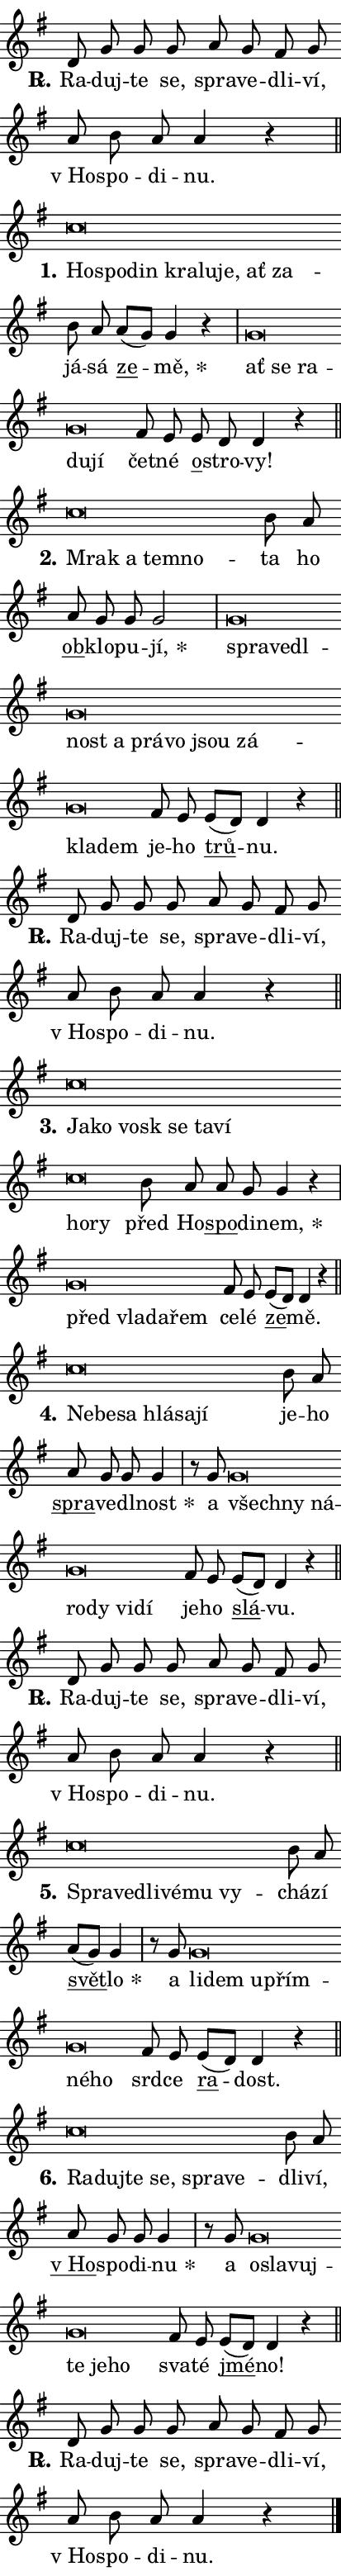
\version "2.22.1"
\header { tagline = "" }
\paper {
  indent = 0\cm
  top-margin = 0\cm
  right-margin = 0\cm
  bottom-margin = 0\cm
  left-margin = 0\cm
  paper-width = 7\cm
  page-breaking = #ly:one-page-breaking
  system-system-spacing.basic-distance = #11
  score-system-spacing.basic-distance = #11.3
  ragged-last = ##f
}


%% Author: Thomas Morley
%% https://lists.gnu.org/archive/html/lilypond-user/2020-05/msg00002.html
#(define (line-position grob)
"Returns position of @var[grob} in current system:
   @code{'start}, if at first time-step
   @code{'end}, if at last time-step
   @code{'middle} otherwise
"
  (let* ((col (ly:item-get-column grob))
         (ln (ly:grob-object col 'left-neighbor))
         (rn (ly:grob-object col 'right-neighbor))
         (col-to-check-left (if (ly:grob? ln) ln col))
         (col-to-check-right (if (ly:grob? rn) rn col))
         (break-dir-left
           (and
             (ly:grob-property col-to-check-left 'non-musical #f)
             (ly:item-break-dir col-to-check-left)))
         (break-dir-right
           (and
             (ly:grob-property col-to-check-right 'non-musical #f)
             (ly:item-break-dir col-to-check-right))))
        (cond ((eqv? 1 break-dir-left) 'start)
              ((eqv? -1 break-dir-right) 'end)
              (else 'middle))))

#(define (tranparent-at-line-position vctor)
  (lambda (grob)
  "Relying on @code{line-position} select the relevant enry from @var{vctor}.
Used to determine transparency,"
    (case (line-position grob)
      ((end) (not (vector-ref vctor 0)))
      ((middle) (not (vector-ref vctor 1)))
      ((start) (not (vector-ref vctor 2))))))

noteHeadBreakVisibility =
#(define-music-function (break-visibility)(vector?)
"Makes @code{NoteHead}s transparent relying on @var{break-visibility}"
#{
  \override NoteHead.transparent =
    #(tranparent-at-line-position break-visibility)
#})

#(define delete-ledgers-for-transparent-note-heads
  (lambda (grob)
    "Reads whether a @code{NoteHead} is transparent.
If so this @code{NoteHead} is removed from @code{'note-heads} from
@var{grob}, which is supposed to be @code{LedgerLineSpanner}.
As a result ledgers are not printed for this @code{NoteHead}"
    (let* ((nhds-array (ly:grob-object grob 'note-heads))
           (nhds-list
             (if (ly:grob-array? nhds-array)
                 (ly:grob-array->list nhds-array)
                 '()))
           ;; Relies on the transparent-property being done before
           ;; Staff.LedgerLineSpanner.after-line-breaking is executed.
           ;; This is fragile ...
           (to-keep
             (remove
               (lambda (nhd)
                 (ly:grob-property nhd 'transparent #f))
               nhds-list)))
      ;; TODO find a better method to iterate over grob-arrays, similiar
      ;; to filter/remove etc for lists
      ;; For now rebuilt from scratch
      (set! (ly:grob-object grob 'note-heads)  '())
      (for-each
        (lambda (nhd)
          (ly:pointer-group-interface::add-grob grob 'note-heads nhd))
        to-keep))))

hideNotes = {
  \noteHeadBreakVisibility #begin-of-line-visible
}
unHideNotes = {
  \noteHeadBreakVisibility #all-visible
}

% work-around for resetting accidentals
% https://lilypond.org/doc/v2.23/Documentation/notation/displaying-rhythms#unmetered-music
cadenzaMeasure = {
  \cadenzaOff
  \partial 1024 s1024
  \cadenzaOn
}

#(define-markup-command (accent layout props text) (markup?)
  "Underline accented syllable"
  (interpret-markup layout props
    #{\markup \override #'(offset . 4.3) \underline { #text }#}))

responsum = \markup \concat {
  "R" \hspace #-1.05 \path #0.1 #'((moveto 0 0.07) (lineto 0.9 0.8)) \hspace #0.05 "."
}

\layout {
    \context {
        \Staff
        \remove "Time_signature_engraver"
        \override LedgerLineSpanner.after-line-breaking = #delete-ledgers-for-transparent-note-heads
    }
    \context {
        \Voice {
            \override NoteHead.output-attributes = #'((class . "notehead"))
            \override Hairpin.height = #0.55
        }
    }
    \context {
        \Lyrics {
            \override StanzaNumber.output-attributes = #'((class . "stanzanumber"))
            \override LyricSpace.minimum-distance = #0.9
            \override LyricText.font-name = #"TeX Gyre Schola"
            \override LyricText.font-size = 1
            \override StanzaNumber.font-name = #"TeX Gyre Schola Bold"
            \override StanzaNumber.font-size = 1
        }
    }
}

% magnetic-lyrics.ily
%
%   written by
%     Jean Abou Samra <jean@abou-samra.fr>
%     Werner Lemberg <wl@gnu.org>
%
%   adapted by
%     Jiri Hon <jiri.hon@gmail.com>
%
% Version 2022-Apr-15

% https://www.mail-archive.com/lilypond-user@gnu.org/msg149350.html

#(define (Left_hyphen_pointer_engraver context)
   "Collect syllable-hyphen-syllable occurrences in lyrics and store
them in properties.  This engraver only looks to the left.  For
example, if the lyrics input is @code{foo -- bar}, it does the
following.

@itemize @bullet
@item
Set the @code{text} property of the @code{LyricHyphen} grob between
@q{foo} and @q{bar} to @code{foo}.

@item
Set the @code{left-hyphen} property of the @code{LyricText} grob with
text @q{foo} to the @code{LyricHyphen} grob between @q{foo} and
@q{bar}.
@end itemize

Use this auxiliary engraver in combination with the
@code{lyric-@/text::@/apply-@/magnetic-@/offset!} hook."
   (let ((hyphen #f)
         (text #f))
     (make-engraver
      (acknowledgers
       ((lyric-syllable-interface engraver grob source-engraver)
        (set! text grob)))
      (end-acknowledgers
       ((lyric-hyphen-interface engraver grob source-engraver)
        ;(when (not (grob::has-interface grob 'lyric-space-interface))
          (set! hyphen grob)));)
      ((stop-translation-timestep engraver)
       (when (and text hyphen)
         (ly:grob-set-object! text 'left-hyphen hyphen))
       (set! text #f)
       (set! hyphen #f)))))

#(define (lyric-text::apply-magnetic-offset! grob)
   "If the space between two syllables is less than the value in
property @code{LyricText@/.details@/.squash-threshold}, move the right
syllable to the left so that it gets concatenated with the left
syllable.

Use this function as a hook for
@code{LyricText@/.after-@/line-@/breaking} if the
@code{Left_@/hyphen_@/pointer_@/engraver} is active."
   (let ((hyphen (ly:grob-object grob 'left-hyphen #f)))
     (when hyphen
       (let ((left-text (ly:spanner-bound hyphen LEFT)))
         (when (grob::has-interface left-text 'lyric-syllable-interface)
           (let* ((common (ly:grob-common-refpoint grob left-text X))
                  (this-x-ext (ly:grob-extent grob common X))
                  (left-x-ext
                   (begin
                     ;; Trigger magnetism for left-text.
                     (ly:grob-property left-text 'after-line-breaking)
                     (ly:grob-extent left-text common X)))
                  ;; `delta` is the gap width between two syllables.
                  (delta (- (interval-start this-x-ext)
                            (interval-end left-x-ext)))
                  (details (ly:grob-property grob 'details))
                  (threshold (assoc-get 'squash-threshold details 0.2)))
             (when (< delta threshold)
               (let* (;; We have to manipulate the input text so that
                      ;; ligatures crossing syllable boundaries are not
                      ;; disabled.  For languages based on the Latin
                      ;; script this is essentially a beautification.
                      ;; However, for non-Western scripts it can be a
                      ;; necessity.
                      (lt (ly:grob-property left-text 'text))
                      (rt (ly:grob-property grob 'text))
                      (is-space (grob::has-interface hyphen 'lyric-space-interface))
                      (space (if is-space " " ""))
                      (space-markup (grob-interpret-markup grob " "))
                      (space-size (interval-length (ly:stencil-extent space-markup X)))
                      (extra-delta (if is-space space-size 0))
                      ;; Append new syllable.
                      (ltrt-space (if (and (string? lt) (string? rt))
                                (string-append lt space rt)
                                (make-concat-markup (list lt space rt))))
                      ;; Right-align `ltrt` to the right side.
                      (ltrt-space-markup (grob-interpret-markup
                               grob
                               (make-translate-markup
                                (cons (interval-length this-x-ext) 0)
                                (make-right-align-markup ltrt-space)))))
                 (begin
                   ;; Don't print `left-text`.
                   (ly:grob-set-property! left-text 'stencil #f)
                   ;; Set text and stencil (which holds all collected
                   ;; syllables so far) and shift it to the left.
                   (ly:grob-set-property! grob 'text ltrt-space)
                   (ly:grob-set-property! grob 'stencil ltrt-space-markup)
                   (ly:grob-translate-axis! grob (- (- delta extra-delta)) X))))))))))


#(define (lyric-hyphen::displace-bounds-first grob)
   ;; Make very sure this callback isn't triggered too early.
   (let ((left (ly:spanner-bound grob LEFT))
         (right (ly:spanner-bound grob RIGHT)))
     (ly:grob-property left 'after-line-breaking)
     (ly:grob-property right 'after-line-breaking)
     (ly:lyric-hyphen::print grob)))

squashThreshold = #0.4

\layout {
  \context {
    \Lyrics
    \consists #Left_hyphen_pointer_engraver
    \override LyricText.after-line-breaking =
      #lyric-text::apply-magnetic-offset!
    \override LyricHyphen.stencil = #lyric-hyphen::displace-bounds-first
    \override LyricText.details.squash-threshold = \squashThreshold
    \override LyricHyphen.minimum-distance = 0
    \override LyricHyphen.minimum-length = \squashThreshold
  }
}

squash = \override LyricText.details.squash-threshold = 9999
unSquash = \override LyricText.details.squash-threshold = \squashThreshold

left = \override LyricText.self-alignment-X = #LEFT
unLeft = \revert LyricText.self-alignment-X

starOffset = #(lambda (grob) 
                (let ((x_offset (ly:self-alignment-interface::aligned-on-x-parent grob)))
                  (if (= x_offset 0) 0 (+ x_offset 1.2))))

star = #(define-music-function (syllable)(string?)
"Append star separator at the end of a syllable"
#{
  \once \override LyricText.X-offset = #starOffset
  \lyricmode { \markup {
    #syllable
    \override #'((font-name . "TeX Gyre Schola Bold")) \hspace #0.2 \lower #0.65 \larger "*"
  } }
#})

starAccent = #(define-music-function (syllable)(string?)
"Append star separator at the end of a syllable and make accent"
#{
  \once \override LyricText.X-offset = #starOffset
  \lyricmode { \markup {
    \accent #syllable
    \override #'((font-name . "TeX Gyre Schola Bold")) \hspace #0.2 \lower #0.65 \larger "*"
  } }
#})

breath = #(define-music-function (syllable)(string?)
"Append breathing indicator at the end of a syllable"
#{
  \lyricmode { \markup { #syllable "+" } }
#})

optionalBreath = #(define-music-function (syllable)(string?)
"Append optional breathing indicator at the end of a syllable"
#{
  \lyricmode { \markup { #syllable "(+)" } }
#})


\score {
    <<
        \new Voice = "melody" { \cadenzaOn \key g \major \relative { d'8 g g g a g \bar "" fis g \bar "" a b a a4 r \cadenzaMeasure \bar "||" \break } }
        \new Lyrics \lyricsto "melody" { \lyricmode { \set stanza = \responsum
Ra -- duj -- te se, spra -- ve -- dli -- ví, "v Ho" -- spo -- di -- nu. } }
    >>
    \layout {}
}

\score {
    <<
        \new Voice = "melody" { \cadenzaOn \key g \major \relative { c''\breve*1/16 \hideNotes \breve*1/16 \bar "" \breve*1/16 \bar "" \breve*1/16 \bar "" \breve*1/16 \bar "" \breve*1/16 \bar "" \breve*1/16 \breve*1/16 \bar "" \unHideNotes b8 a \bar "" a[( g)] g4 r \cadenzaMeasure \bar "|" g\breve*1/16 \hideNotes \breve*1/16 \bar "" \breve*1/16 \bar "" \breve*1/16 \breve*1/16 \bar "" \unHideNotes fis8 e \bar "" e d d4 r \cadenzaMeasure \bar "||" \break } }
        \new Lyrics \lyricsto "melody" { \lyricmode { \set stanza = "1."
\left Ho -- \squash spo -- din kra -- lu -- je, ať za -- \unLeft \unSquash já -- sá \markup \accent ze -- \star mě, \left ať \squash se ra -- du -- jí \unLeft \unSquash čet -- né \markup \accent o -- stro -- vy! } }
    >>
    \layout {}
}

\score {
    <<
        \new Voice = "melody" { \cadenzaOn \key g \major \relative { c''\breve*1/16 \hideNotes \breve*1/16 \bar "" \breve*1/16 \breve*1/16 \bar "" \unHideNotes b8 a \bar "" a g g g2 \cadenzaMeasure \bar "|" g\breve*1/16 \hideNotes \breve*1/16 \bar "" \breve*1/16 \bar "" \breve*1/16 \bar "" \breve*1/16 \bar "" \breve*1/16 \bar "" \breve*1/16 \bar "" \breve*1/16 \bar "" \breve*1/16 \bar "" \breve*1/16 \breve*1/16 \bar "" \unHideNotes fis8 e \bar "" e[( d)] d4 r \cadenzaMeasure \bar "||" \break } }
        \new Lyrics \lyricsto "melody" { \lyricmode { \set stanza = "2."
\left Mrak \squash a tem -- no -- \unLeft \unSquash ta ho \markup \accent ob -- klo -- pu -- \star jí, \left spra -- \squash ve -- dl -- nost a prá -- vo jsou zá -- kla -- dem \unLeft \unSquash je -- ho \markup \accent trů -- nu. } }
    >>
    \layout {}
}

\score {
    <<
        \new Voice = "melody" { \cadenzaOn \key g \major \relative { d'8 g g g a g \bar "" fis g \bar "" a b a a4 r \cadenzaMeasure \bar "||" \break } }
        \new Lyrics \lyricsto "melody" { \lyricmode { \set stanza = \responsum
Ra -- duj -- te se, spra -- ve -- dli -- ví, "v Ho" -- spo -- di -- nu. } }
    >>
    \layout {}
}

\score {
    <<
        \new Voice = "melody" { \cadenzaOn \key g \major \relative { c''\breve*1/16 \hideNotes \breve*1/16 \bar "" \breve*1/16 \bar "" \breve*1/16 \bar "" \breve*1/16 \bar "" \breve*1/16 \bar "" \breve*1/16 \breve*1/16 \bar "" \unHideNotes b8 a \bar "" a g g4 r \cadenzaMeasure \bar "|" g\breve*1/16 \hideNotes \breve*1/16 \bar "" \breve*1/16 \breve*1/16 \bar "" \unHideNotes fis8 e \bar "" e[( d)] d4 r \cadenzaMeasure \bar "||" \break } }
        \new Lyrics \lyricsto "melody" { \lyricmode { \set stanza = "3."
\left Ja -- \squash ko vosk se ta -- ví ho -- ry \unLeft \unSquash před Ho -- \markup \accent spo -- di -- \star nem, \left před \squash vla -- da -- řem \unLeft \unSquash ce -- lé \markup \accent ze -- mě. } }
    >>
    \layout {}
}

\score {
    <<
        \new Voice = "melody" { \cadenzaOn \key g \major \relative { c''\breve*1/16 \hideNotes \breve*1/16 \bar "" \breve*1/16 \bar "" \breve*1/16 \bar "" \breve*1/16 \breve*1/16 \bar "" \unHideNotes b8 a \bar "" a g g g4 \cadenzaMeasure \bar "|" r8 g8 g\breve*1/16 \hideNotes \breve*1/16 \bar "" \breve*1/16 \bar "" \breve*1/16 \bar "" \breve*1/16 \bar "" \breve*1/16 \breve*1/16 \bar "" \unHideNotes fis8 e \bar "" e[( d)] d4 r \cadenzaMeasure \bar "||" \break } }
        \new Lyrics \lyricsto "melody" { \lyricmode { \set stanza = "4."
\left Ne -- \squash be -- sa hlá -- sa -- jí \unLeft \unSquash je -- ho \markup \accent spra -- ve -- dl -- \star nost a \left všech -- \squash ny ná -- ro -- dy vi -- dí \unLeft \unSquash je -- ho \markup \accent slá -- vu. } }
    >>
    \layout {}
}

\score {
    <<
        \new Voice = "melody" { \cadenzaOn \key g \major \relative { d'8 g g g a g \bar "" fis g \bar "" a b a a4 r \cadenzaMeasure \bar "||" \break } }
        \new Lyrics \lyricsto "melody" { \lyricmode { \set stanza = \responsum
Ra -- duj -- te se, spra -- ve -- dli -- ví, "v Ho" -- spo -- di -- nu. } }
    >>
    \layout {}
}

\score {
    <<
        \new Voice = "melody" { \cadenzaOn \key g \major \relative { c''\breve*1/16 \hideNotes \breve*1/16 \bar "" \breve*1/16 \bar "" \breve*1/16 \bar "" \breve*1/16 \breve*1/16 \bar "" \unHideNotes b8 a \bar "" a[( g)] g4 \cadenzaMeasure \bar "|" r8 g8 g\breve*1/16 \hideNotes \breve*1/16 \bar "" \breve*1/16 \bar "" \breve*1/16 \bar "" \breve*1/16 \breve*1/16 \bar "" \unHideNotes fis8 e \bar "" e[( d)] d4 r \cadenzaMeasure \bar "||" \break } }
        \new Lyrics \lyricsto "melody" { \lyricmode { \set stanza = "5."
\left Spra -- \squash ve -- dli -- vé -- mu vy -- \unLeft \unSquash chá -- zí \markup \accent svět -- \star lo a \left li -- \squash dem u -- přím -- né -- ho \unLeft \unSquash srd -- ce \markup \accent ra -- dost. } }
    >>
    \layout {}
}

\score {
    <<
        \new Voice = "melody" { \cadenzaOn \key g \major \relative { c''\breve*1/16 \hideNotes \breve*1/16 \bar "" \breve*1/16 \bar "" \breve*1/16 \bar "" \breve*1/16 \breve*1/16 \bar "" \unHideNotes b8 a \bar "" a g g g4 \cadenzaMeasure \bar "|" r8 g8 g\breve*1/16 \hideNotes \breve*1/16 \bar "" \breve*1/16 \bar "" \breve*1/16 \bar "" \breve*1/16 \breve*1/16 \bar "" \unHideNotes fis8 e \bar "" e[( d)] d4 r \cadenzaMeasure \bar "||" \break } }
        \new Lyrics \lyricsto "melody" { \lyricmode { \set stanza = "6."
\left Ra -- \squash duj -- te se, spra -- ve -- \unLeft \unSquash dli -- ví, \markup \accent "v Ho" -- spo -- di -- \star nu a \left o -- \squash sla -- vuj -- te je -- ho \unLeft \unSquash sva -- té \markup \accent jmé -- no! } }
    >>
    \layout {}
}

\score {
    <<
        \new Voice = "melody" { \cadenzaOn \key g \major \relative { d'8 g g g a g \bar "" fis g \bar "" a b a a4 r \cadenzaMeasure \bar "||" \break } \bar "|." }
        \new Lyrics \lyricsto "melody" { \lyricmode { \set stanza = \responsum
Ra -- duj -- te se, spra -- ve -- dli -- ví, "v Ho" -- spo -- di -- nu. } }
    >>
    \layout {}
}
